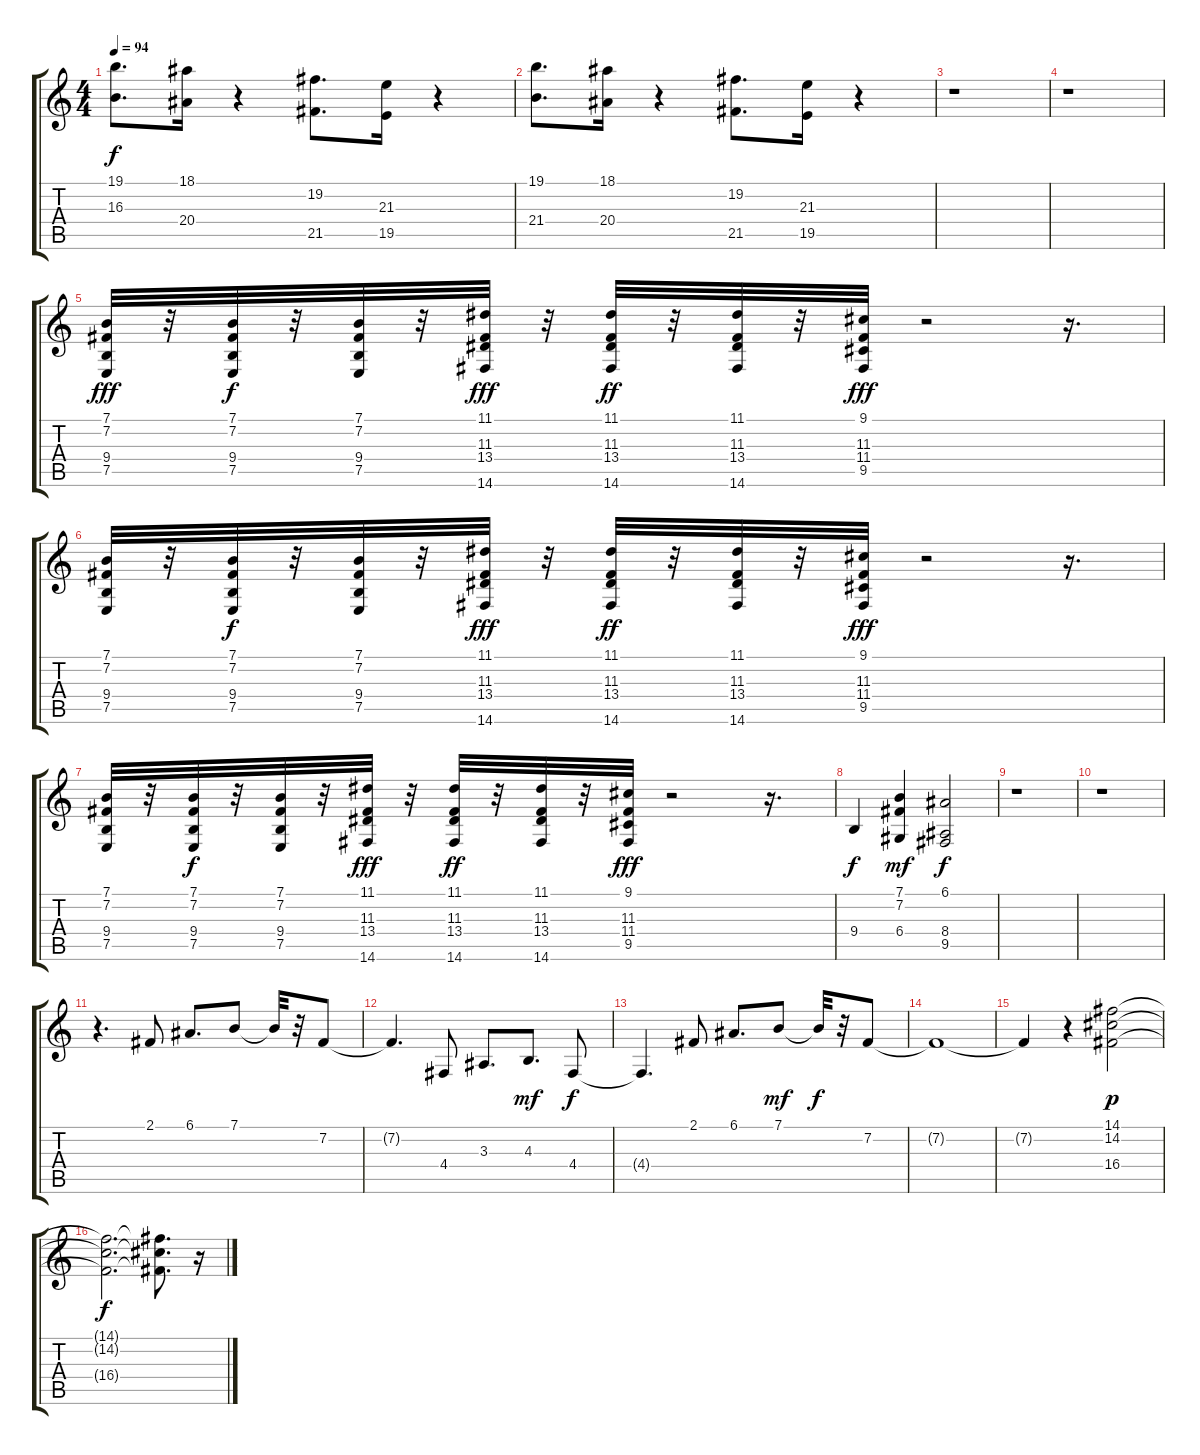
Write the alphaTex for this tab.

\track "" {instrument stringensemble1}
\staff {score tabs}
\tuning (E4 B3 G3 D3 A2 E2) {hide}
\ts (4 4)
\tempo 94
\clef g2
\ks c
(19.1 16.3).8{d dy f} (18.1 20.4).16 r.4 (19.2 21.5).8{d} (21.3 19.5).16 r.4 |
(19.1 21.4).8{d} (18.1 20.4).16 r.4 (19.2 21.5).8{d} (21.3 19.5).16 r.4 |
r.1 |
r.1 |
(7.1 7.2 9.4 7.5).32{dy fff} r.32 (7.1 7.2 9.4 7.5).32{dy f} r.32 (7.1 7.2 9.4 7.5).32 r.32 (11.1 11.3 13.4 14.6).32{dy fff} r.32 (11.1 11.3 13.4 14.6).32{dy ff} r.32 (11.1 11.3 13.4 14.6).32 r.32 (9.1 11.3 11.4 9.5).32{dy fff} r.2 r.16{d} |
(7.1 7.2 9.4 7.5).32 r.32 (7.1 7.2 9.4 7.5).32{dy f} r.32 (7.1 7.2 9.4 7.5).32 r.32 (11.1 11.3 13.4 14.6).32{dy fff} r.32 (11.1 11.3 13.4 14.6).32{dy ff} r.32 (11.1 11.3 13.4 14.6).32 r.32 (9.1 11.3 11.4 9.5).32{dy fff} r.2 r.16{d} |
(7.1 7.2 9.4 7.5).32 r.32 (7.1 7.2 9.4 7.5).32{dy f} r.32 (7.1 7.2 9.4 7.5).32 r.32 (11.1 11.3 13.4 14.6).32{dy fff} r.32 (11.1 11.3 13.4 14.6).32{dy ff} r.32 (11.1 11.3 13.4 14.6).32 r.32 (9.1 11.3 11.4 9.5).32{dy fff} r.2 r.16{d} |
9.4.4{dy f} (7.1 7.2 6.4).4{dy mf} (6.1 8.4 9.5).2{dy f} |
r.1 |
r.1 |
r.4{d} 2.1.8 6.1.8{d} 7.1.8 7.1{t}.32 r.32 7.2.8 |
7.2{t}.4{d} 4.4.8 3.3.8{d} 4.3.8{d dy mf} 4.4.8{dy f} |
4.4{t}.4{d} 2.1.8 6.1.8{d} 7.1.8{dy mf} 7.1{t}.32{dy f} r.32 7.2.8 |
7.2{t}.1 |
7.2{t}.4 r.4 (14.1 14.2 16.4).2{dy p} |
(14.1{t} 14.2{t} 16.4{t}).2{d dy f} (14.1{t} 14.2{t} 16.4{t}).8{d} r.16
